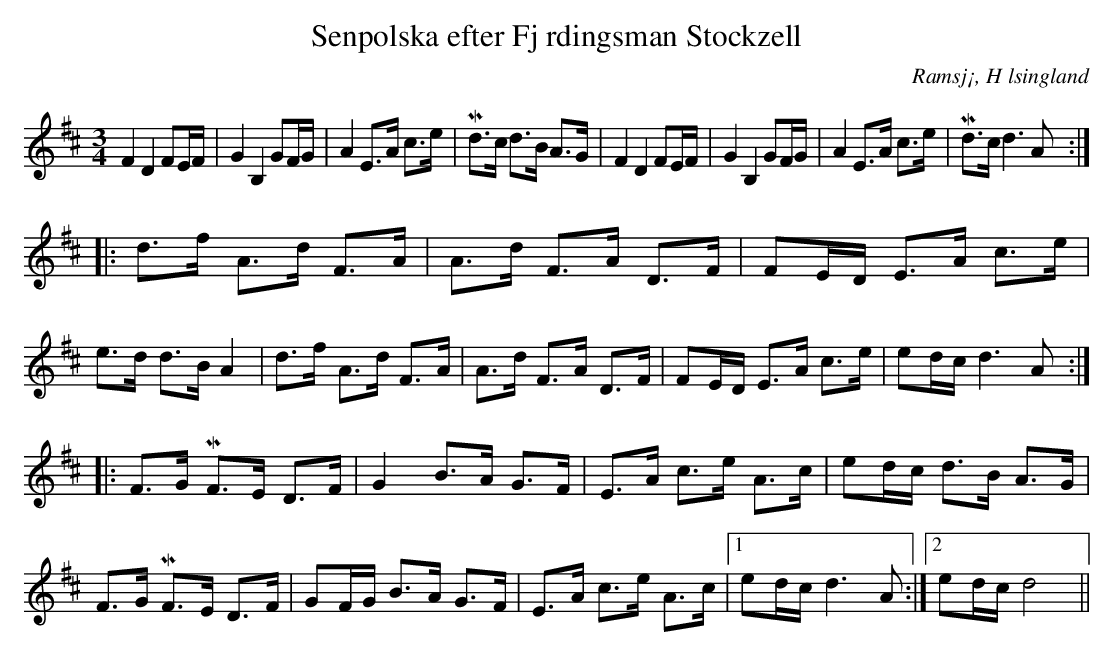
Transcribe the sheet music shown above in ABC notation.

X:1
T: Senpolska efter Fj rdingsman Stockzell
O: Ramsj¡, H lsingland
M:3/4
L:1/8
K:D
F2 D2 FE/F/|G2 B,2 GF/G/| A2 E>A c>e|Md>c d>B A>G|F2 D2 FE/F/|G2 B,2 GF/G/| A2 E>A c>e|Md>c d2>A2:|
|:d>f A>d F>A| A>d F>A D>F|FE/D/ E>A c>e|e>d d>B A2|d>f A>d F>A| A>d F>A D>F|FE/D/ E>A c>e|ed/c/ d2>A2:|
|:F>G MF>E D>F|G2 B>A G>F|E>A c>e A>c|ed/c/ d>B A>G|F>G MF>E D>F|GF/G/ B>A G>F|E>A c>e A>c|1 ed/c/ d2>A2:|2 ed/c/ d4||
